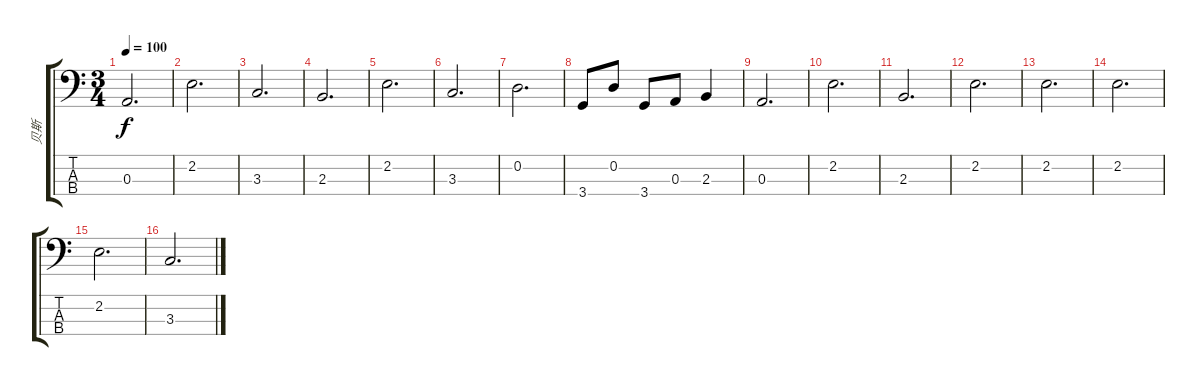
\track ("贝斯" "贝斯") {instrument electricbassfinger}
\staff {score tabs}
\tuning (G2 D2 A1 E1) {hide}
\ts (3 4)
\tempo 100
\clef f4
\ks c
0.3.2{d dy f} |
2.2.2{d} |
3.3.2{d} |
2.3.2{d} |
2.2.2{d} |
3.3.2{d} |
0.2.2{d} |
3.4.8 0.2.8 3.4.8 0.3.8 2.3.4 |
0.3.2{d} |
2.2.2{d} |
2.3.2{d} |
2.2.2{d} |
2.2.2{d} |
2.2.2{d} |
2.2.2{d} |
3.3.2{d}
